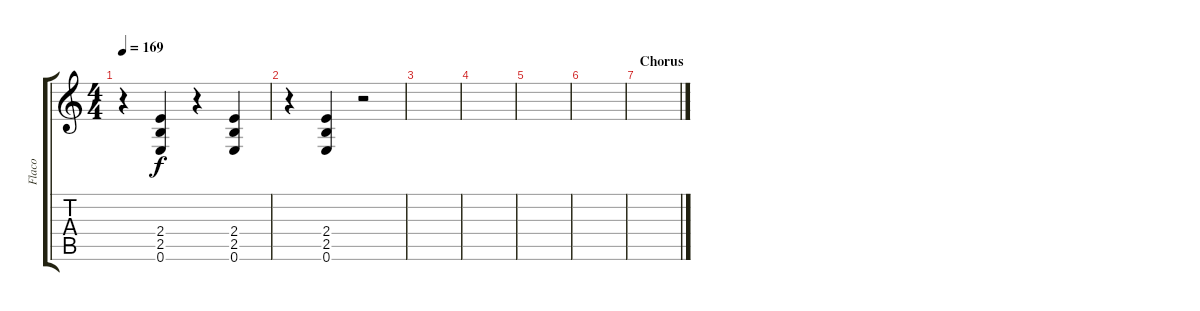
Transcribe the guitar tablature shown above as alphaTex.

\track ("Flaco" "Flaco") {instrument distortionguitar}
\staff {score tabs}
\tuning (E4 B3 G3 D3 A2 E2) {hide}
\ts (4 4)
\tempo 169
\clef g2
\ks c
r.4{dy f} (2.4 2.5 0.6).4 r.4 (2.4 2.5 0.6).4 |
r.4 (2.4 2.5 0.6).4 r.2 |
|
|
|
|
\section ("" "Chorus")
